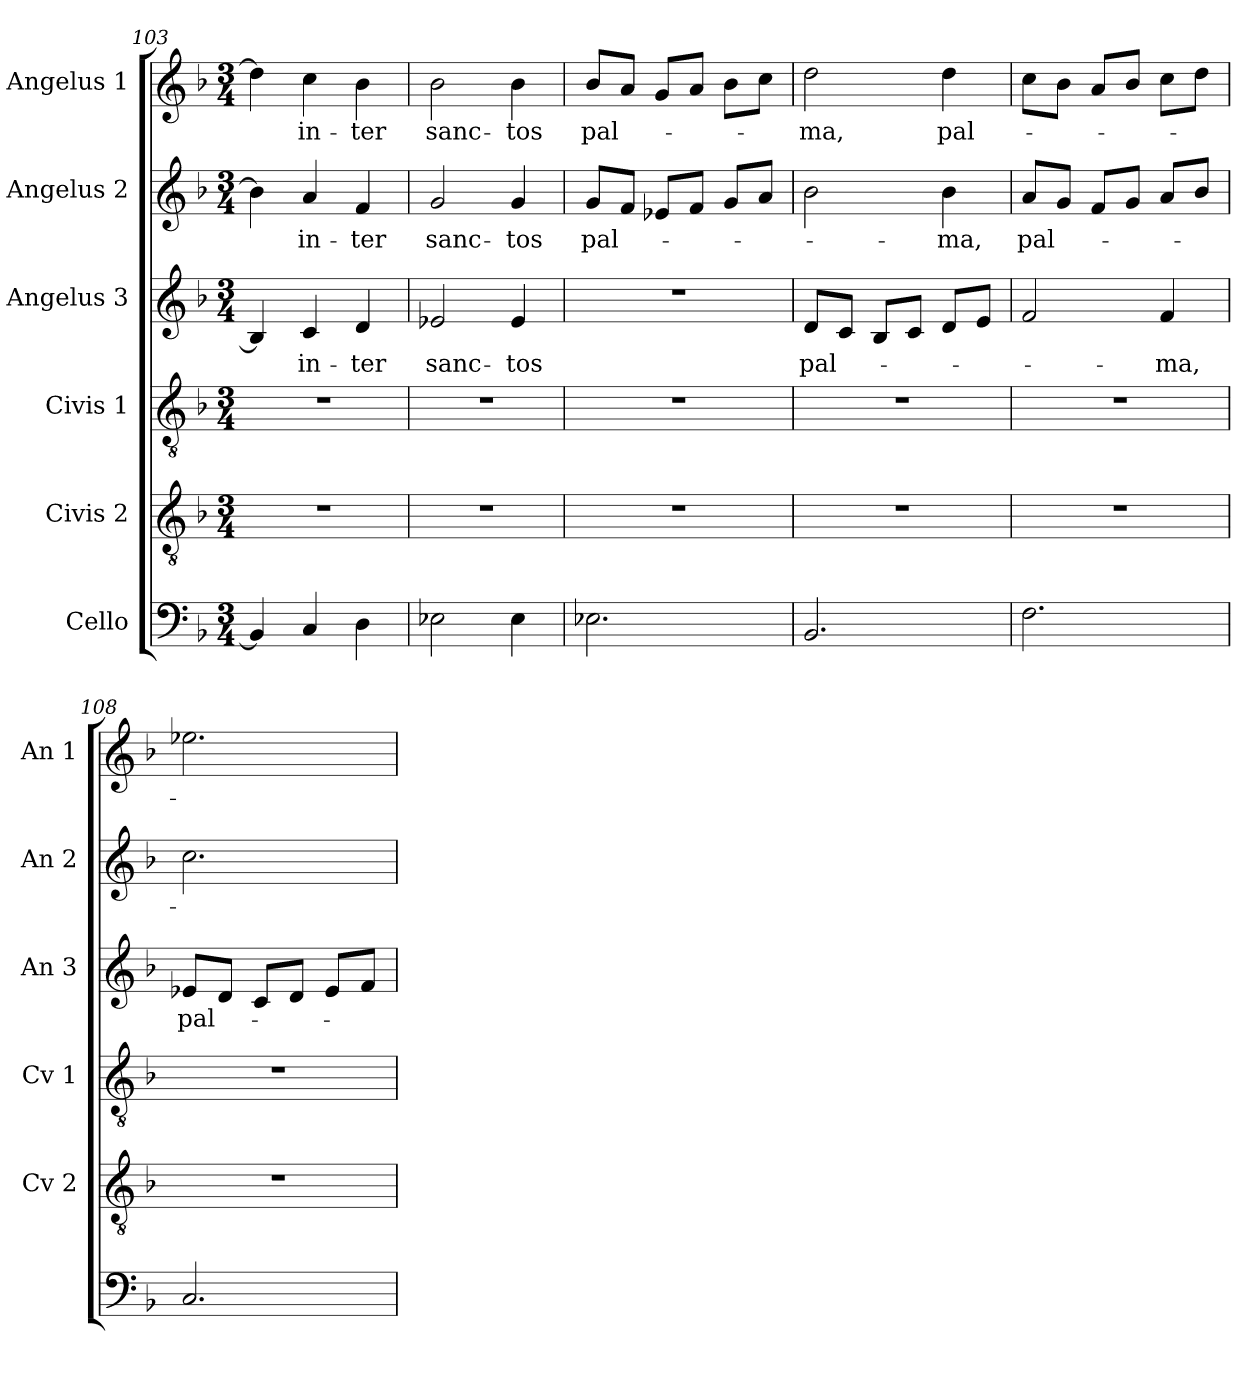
**kern	**kern	**kern	**kern	**text	**kern	**text	**kern	**text
*part6	*part5	*part4	*part3	*part3	*part2	*part2	*part1	*part1
*staff6	*staff5	*staff4	*staff3	*staff3	*staff2	*staff2	*staff1	*staff1
*I"Cello	*I"Civis 2	*I"Civis 1	*I"Angelus 3	*	*I"Angelus 2	*	*I"Angelus 1	*
*	*I'Cv 2	*I'Cv 1	*I'An 3	*	*I'An 2	*	*I'An 1	*
*clefF4	*clefGv2	*clefGv2	*clefG2	*	*clefG2	*	*clefG2	*
*k[b-]	*k[b-]	*k[b-]	*k[b-]	*	*k[b-]	*	*k[b-]	*
*F:	*F:	*F:	*F:	*	*F:	*	*F:	*
*M3/4	*M3/4	*M3/4	*M3/4	*	*M3/4	*	*M3/4	*
=103	=103	=103	=103	=103	=103	=103	=103	=103
4BB-/]	2.r	2.r	4B-/]	.	4b-\]	.	4dd\]	.
!	!	!	!	!LO:LY:b	!	!	!	!
!	!	!	!	!	!	!LO:LY:b	!	!
!	!	!	!	!	!	!	!	!LO:LY:b
4C/	.	.	4c/	in-	4a/	in-	4cc\	in-
!	!	!	!	!LO:LY:b	!	!	!	!
!	!	!	!	!	!	!LO:LY:b	!	!
!	!	!	!	!	!	!	!	!LO:LY:b
4D\	.	.	4d/	-ter	4f/	-ter	4b-\	-ter
=104	=104	=104	=104	=104	=104	=104	=104	=104
!	!	!	!	!LO:LY:b	!	!	!	!
!	!	!	!	!	!	!LO:LY:b	!	!
!	!	!	!	!	!	!	!	!LO:LY:b
2E-X\	2.r	2.r	2e-X/	sanc-	2g/	sanc-	2b-\	sanc-
!	!	!	!	!LO:LY:b	!	!	!	!
!	!	!	!	!	!	!LO:LY:b	!	!
!	!	!	!	!	!	!	!	!LO:LY:b
4E-\	.	.	4e-/	-tos	4g/	-tos	4b-\	-tos
=105	=105	=105	=105	=105	=105	=105	=105	=105
!	!	!	!	!	!	!LO:LY:b	!	!
!	!	!	!	!	!	!	!	!LO:LY:b
2.E-X\	2.r	2.r	2.r	.	8g/L	pal-	8b-/L	pal-
.	.	.	.	.	8f/J	.	8a/J	.
.	.	.	.	.	8e-X/L	.	8g/L	.
.	.	.	.	.	8f/J	.	8a/J	.
.	.	.	.	.	8g/L	.	8b-\L	.
.	.	.	.	.	8a/J	.	8cc\J	.
=106	=106	=106	=106	=106	=106	=106	=106	=106
!	!	!	!	!LO:LY:b	!	!	!	!
!	!	!	!	!	!	!	!	!LO:LY:b
2.BB-/	2.r	2.r	8d/L	pal-	2b-\	.	2dd\	-ma,
.	.	.	8c/J	.	.	.	.	.
.	.	.	8B-/L	.	.	.	.	.
.	.	.	8c/J	.	.	.	.	.
!	!	!	!	!	!	!LO:LY:b	!	!
!	!	!	!	!	!	!	!	!LO:LY:b
.	.	.	8d/L	.	4b-\	-ma,	4dd\	pal-
.	.	.	8e/J	.	.	.	.	.
=107	=107	=107	=107	=107	=107	=107	=107	=107
!	!	!	!	!	!	!LO:LY:b	!	!
2.F\	2.r	2.r	2f/	.	8a/L	pal-	8cc\L	.
.	.	.	.	.	8g/J	.	8b-\J	.
.	.	.	.	.	8f/L	.	8a/L	.
.	.	.	.	.	8g/J	.	8b-/J	.
!	!	!	!	!LO:LY:b	!	!	!	!
.	.	.	4f/	-ma,	8a/L	.	8cc\L	.
.	.	.	.	.	8b-/J	.	8dd\J	.
=108	=108	=108	=108	=108	=108	=108	=108	=108
!	!	!	!	!LO:LY:b	!	!	!	!
2.C/	2.r	2.r	8e-X/L	pal-	2.cc\	.	2.ee-X\	.
.	.	.	8d/J	.	.	.	.	.
.	.	.	8c/L	.	.	.	.	.
.	.	.	8d/J	.	.	.	.	.
.	.	.	8e-/L	.	.	.	.	.
.	.	.	8f/J	.	.	.	.	.
=	=	=	=	=	=	=	=	=
*-	*-	*-	*-	*-	*-	*-	*-	*-
